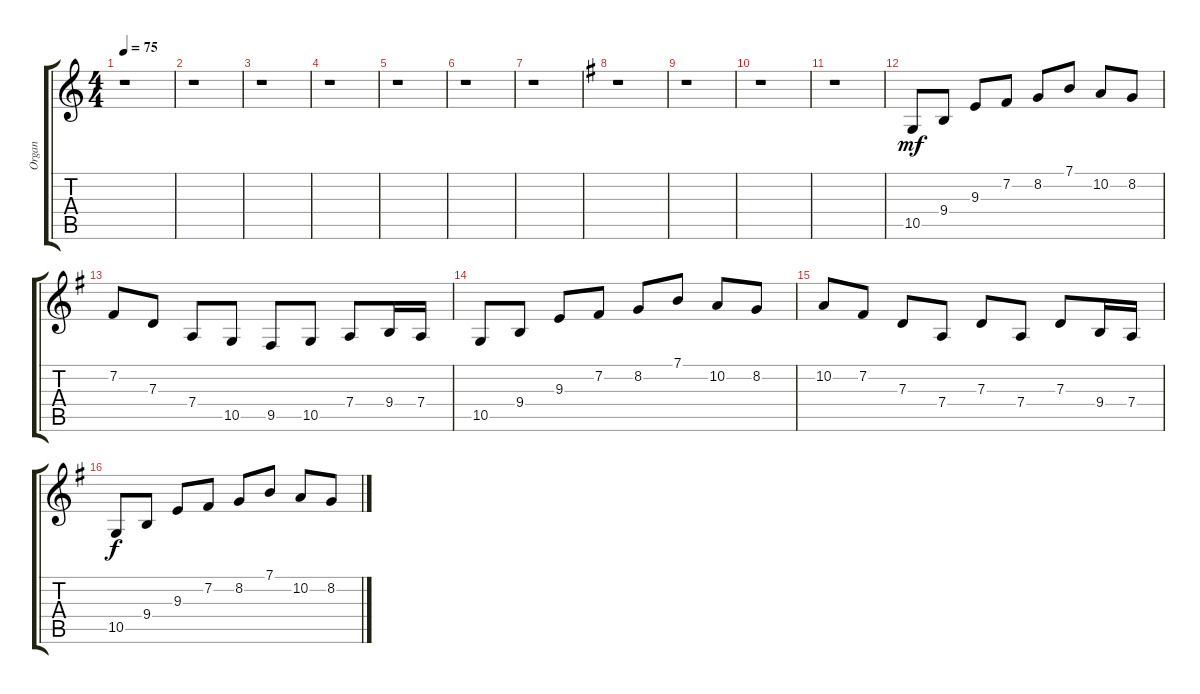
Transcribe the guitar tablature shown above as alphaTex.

\track ("Organ" "Organ") {instrument drawbarorgan}
\staff {score tabs}
\tuning (E4 B3 G3 D3 A2 E2) {hide}
\ts (4 4)
\tempo 75
\clef g2
\ks c
r.1{dy mf} |
r.1 |
r.1 |
r.1 |
r.1 |
r.1 |
r.1 |
\ks g
r.1 |
r.1 |
r.1 |
r.1 |
10.5.8 9.4.8 9.3.8 7.2.8 8.2.8 7.1.8 10.2.8 8.2.8 |
7.2.8 7.3.8 7.4.8 10.5.8 9.5.8 10.5.8 7.4.8 9.4.16 7.4.16 |
10.5.8 9.4.8 9.3.8 7.2.8 8.2.8 7.1.8 10.2.8 8.2.8 |
10.2.8 7.2.8 7.3.8 7.4.8 7.3.8 7.4.8 7.3.8 9.4.16 7.4.16 |
10.5.8{dy f} 9.4.8 9.3.8 7.2.8 8.2.8 7.1.8 10.2.8 8.2.8
